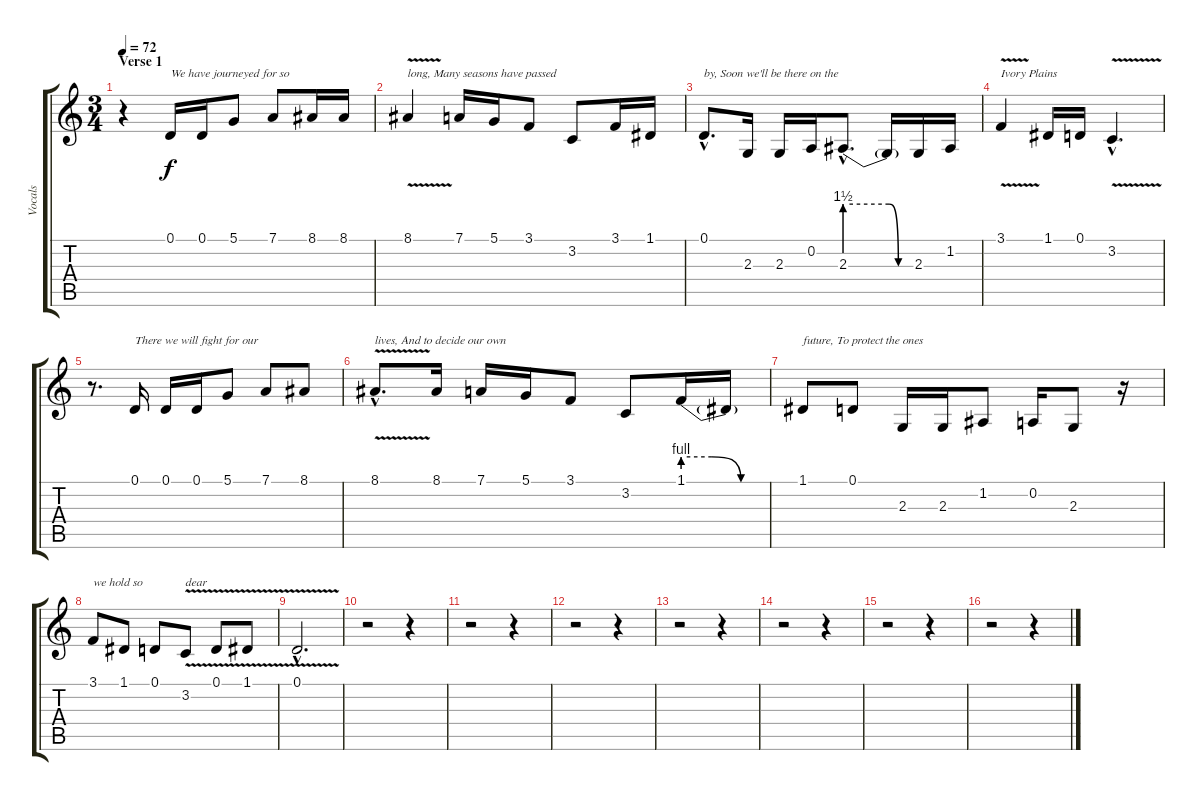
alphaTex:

\track ("Vocals" "Vocals") {instrument lead2sawtooth}
\staff {score tabs}
\tuning (D4 A3 F3 C3 G2 D2) {hide}
\ts (3 4)
\section ("" "Verse 1")
\tempo 72
\clef g2
\ks c
r.4{dy f} 0.1.16{txt "We have journeyed for so"} 0.1.16 5.1.8 7.1.8 8.1.16 8.1.16 |
8.1{v}.4{txt "long, Many seasons have passed"} 7.1.16 5.1.16 3.1.8 3.2.8 3.1.16 1.1.16 |
0.1{hac}.8{d txt "by, Soon we'll be there on the"} 2.3.16 2.3.16 0.2.16 2.3{be (custom 0 6 38 6 46 0 60 0) hac}.8{d} 2.3{t}.16 2.3.16 1.2.16 |
3.1{v}.4{txt "Ivory Plains"} 1.1.16 0.1.16 3.2{v hac}.4{d} |
r.8{d} 0.1.16{txt "There we will fight for our"} 0.1.16 0.1.16 5.1.8 7.1.8 8.1.8 |
8.1{v hac}.8{d txt "lives, And to decide our own"} 8.1.16 7.1.16 5.1.16 3.1.8 3.2.8 1.1{be (custom 0 4 20 4 40 0 60 0)}.16 1.1{t}.16 |
1.1.8{txt "future, To protect the ones"} 0.1.8 2.3.16 2.3.16 1.2.8 0.2.16 2.3.8 r.16 |
3.1.8{txt "we hold so"} 1.1.8 0.1.8 3.2{v}.8{txt "dear"} 0.1{v}.8 1.1{v}.8 |
0.1{v hac}.2{d} |
r.2 r.4 |
r.2 r.4 |
r.2 r.4 |
r.2 r.4 |
r.2 r.4 |
r.2 r.4 |
r.2 r.4
